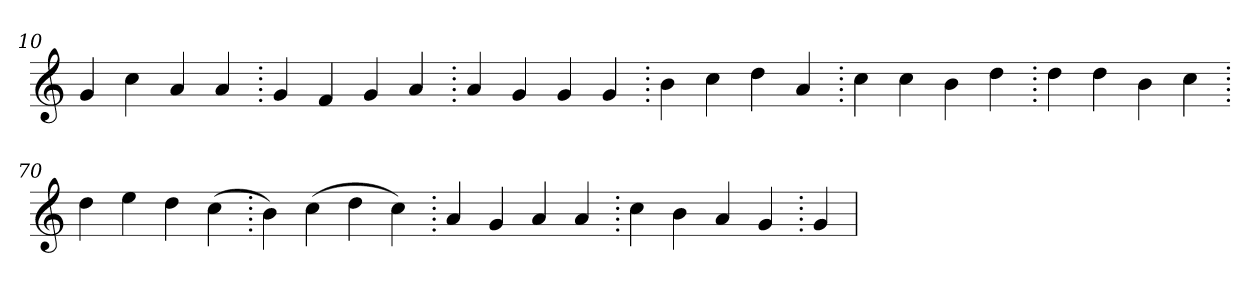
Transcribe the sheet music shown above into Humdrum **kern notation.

**kern
*part1
*staff1
*clefG2
=10.
4g
4cc
4a
4a
=20.
4g
4f
4g
4a
=30.
4a
4g
4g
4g
=40.
4b
4cc
4dd
4a
=50.
4cc
4cc
4b
4dd
=60.
4dd
4dd
4b
4cc
=70.
4dd
4ee
4dd
(>4cc
=80.
4b)
(>4cc
4dd
4cc)
=90.
4a
4g
4a
4a
=100.
4cc
4b
4a
4g
=110.
4g
=
*-
